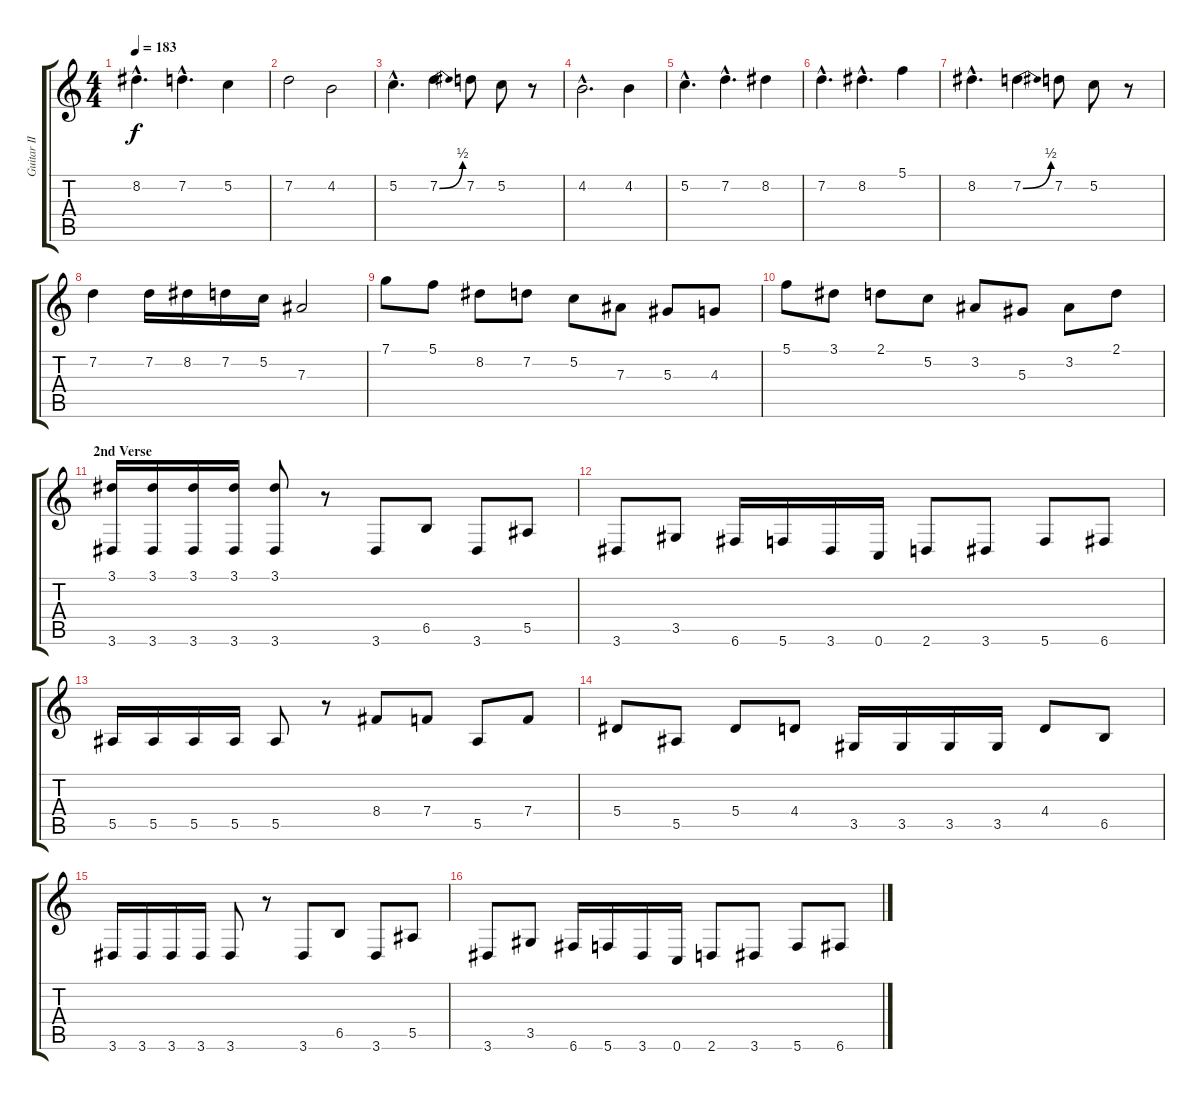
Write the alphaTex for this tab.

\track ("Guitar II" "Guitar II") {instrument distortionguitar}
\staff {score tabs}
\tuning (C4 G3 Eb3 Bb2 F2 C2) {hide}
\ts (4 4)
\tempo 183
\clef g2
\ks c
8.2{hac}.4{d dy f} 7.2{hac}.4{d} 5.2.4 |
7.2.2 4.2.2 |
5.2{hac}.4{d} 7.2{be (bend 0 0 60 2)}.4 7.2.8 5.2.8 r.8 |
4.2{hac}.2{d} 4.2.4 |
5.2{hac}.4{d} 7.2{hac}.4{d} 8.2.4 |
7.2{hac}.4{d} 8.2{hac}.4{d} 5.1.4 |
8.2{hac}.4{d} 7.2{be (bend 0 0 60 2)}.4 7.2.8 5.2.8 r.8 |
7.2.4 7.2.16 8.2.16 7.2.16 5.2.16 7.3.2 |
7.1.8 5.1.8 8.2.8 7.2.8 5.2.8 7.3.8 5.3.8 4.3.8 |
5.1.8 3.1.8 2.1.8 5.2.8 3.2.8 5.3.8 3.2.8 2.1.8 |
\section ("" "2nd Verse")
(3.1 3.6).16 (3.1 3.6).16 (3.1 3.6).16 (3.1 3.6).16 (3.1 3.6).8 r.8 3.6.8 6.5.8 3.6.8 5.5.8 |
3.6.8 3.5.8 6.6.16 5.6.16 3.6.16 0.6.16 2.6.8 3.6.8 5.6.8 6.6.8 |
5.5.16 5.5.16 5.5.16 5.5.16 5.5.8 r.8 8.4.8 7.4.8 5.5.8 7.4.8 |
5.4.8 5.5.8 5.4.8 4.4.8 3.5.16 3.5.16 3.5.16 3.5.16 4.4.8 6.5.8 |
3.6.16 3.6.16 3.6.16 3.6.16 3.6.8 r.8 3.6.8 6.5.8 3.6.8 5.5.8 |
3.6.8 3.5.8 6.6.16 5.6.16 3.6.16 0.6.16 2.6.8 3.6.8 5.6.8 6.6.8
